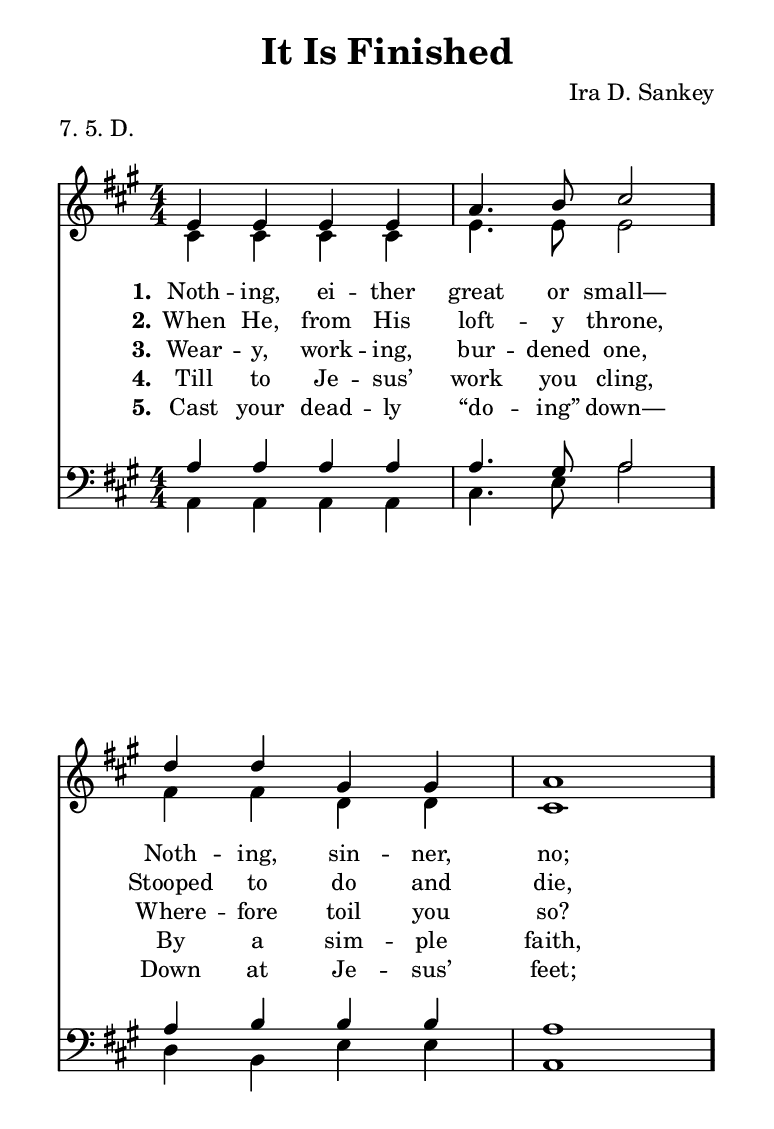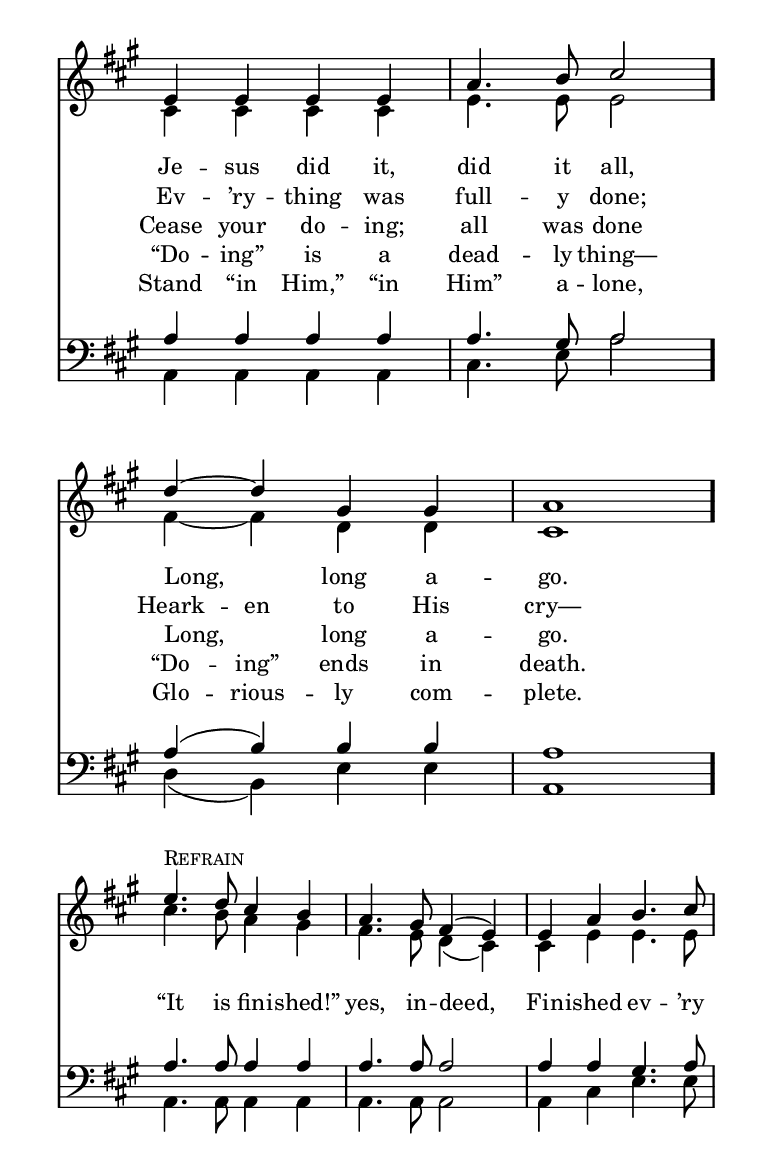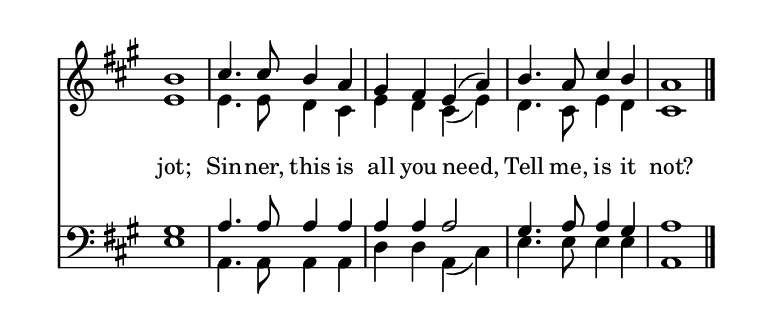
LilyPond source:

\include "common/global.ily"
\paper {
  \include "common/paper.ily"
  %ragged-bottom = ##t
  %ragged-last-bottom = ##t
  %systems-per-page = ##f
  %page-count = ##f
}

\header{
  hymnnumber = "19"
  title = "It Is Finished"
  tunename = ""
  meter = "7. 5. D."
  %poet = "James Proctor"
  composer = "Ira D. Sankey"
  %copyright = ""
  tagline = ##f
}

% for fermata in MIDI
ta = { \tempo 4=90 }
tb = { \tempo 4=45 }

patternAA = { c4 c4 c4 c4   | c4. c8 c2      } %

patternBA = { c4 c4 c4 c4   | c1             } %
patternBB = { c4( c4) c4 c4 | c1             } %
patternBC = { c4 ~ c4 c4 c4 | c1             } %

patternCA = { c4. c8 c4 c4  | c4. c8 c4( c4) } %
patternCB = { c4. c8 c4 c4  | c4. c8 c2      } %
patternCC = { c4. c8 c4 c4  | c4 c4 c2      } %
patternCD = { c4. c8 c4 c4  | c4 c4 c4( c4) } %

patternDA = { c4 c4 c4. c8  | c1             } %
patternDB = { c4. c8 c4 c4  | c1             } %

global = {
  \include "common/overrides.ily"
  \override Staff.TimeSignature.style = #'numbered
  \time 4/4
  \override Score.MetronomeMark.transparent = ##t % hide all fermata changes too
  \ta
  \key a \major
  %\partial 4
  \autoBeamOff
}

notesSoprano = {
\global
\relative c' {

  \changePitch \patternAA { e e e e      | a b cis     }
  \changePitch \patternBA { d d gis, gis | a           }
  \changePitch \patternAA { e e e e      | a b cis     }
  \changePitch \patternBC { d d gis, gis | a           }

  << s^\markup { \small \caps "Refrain"  }
  \changePitch \patternCA { e' d cis b   | a gis fis e } >>
  \changePitch \patternDA { e a b cis    | b           }
  \changePitch \patternCD { cis cis b a  | gis fis e a }
  \changePitch \patternDB { b a cis b    | a           }

  \bar "|."

}
}

notesAlto = {
\global
\relative e' {

  \changePitch \patternAA { cis cis cis cis | e e e       }
  \changePitch \patternBA { fis fis d d     | cis         }
  \changePitch \patternAA { cis cis cis cis | e e e       }
  \changePitch \patternBC { fis fis d d     | cis         }

  \changePitch \patternCA { cis' b a gis    | fis e d cis }
  \changePitch \patternDA { cis e e e       | e           }
  \changePitch \patternCD { e e d cis       | e d cis e   }
  \changePitch \patternDB { d cis e d       | cis         }

}
}

notesTenor = {
\global
\relative a {

  \changePitch \patternAA { a a a a     | a gis a }
  \changePitch \patternBA { a b b b     | a       }
  \changePitch \patternAA { a a a a     | a gis a }
  \changePitch \patternBB { a b b b     | a       }

  \changePitch \patternCB { a a a a     | a a a   }
  \changePitch \patternDA { a a gis a   | gis     }
  \changePitch \patternCC { a a a a     | a a a   }
  \changePitch \patternDB { gis a a gis | a       }

}
}

notesBass = {
\global
\relative f, {

  \changePitch \patternAA { a a a a   | cis e a   }
  \changePitch \patternBA { d, b e e  | a,        }
  \changePitch \patternAA { a a a a   | cis e a   }
  \changePitch \patternBB { d, b e e  | a,        }

  \changePitch \patternCB { a a a a   | a a a     }
  \changePitch \patternDA { a cis e e | e         }
  \changePitch \patternCD { a, a a a  | d d a cis }
  \changePitch \patternDB { e e e e   | a,        }

}
}

Refrain = \lyricmode {

“It is fin -- ished!” yes, in -- deed,
Fin -- ished ev -- ’ry jot;
Sin -- ner, this is all you need,
Tell me, is it not?

}

wordsA = \lyricmode {
\set stanza = "1."

Noth -- ing, ei -- ther great or small— \bar "."
Noth -- ing, sin -- ner, no; \bar "." \break
Je -- sus did it, did it all, \bar "."
Long, long a -- go. \bar "." \break

}

wordsB = \lyricmode {
\set stanza = "2."

When He, from His loft -- y throne,
Stooped to do and die,
Ev -- ’ry -- thing was full -- y done;
% XXX this doesn't look quite right
{ \mon } Heark -- en { \moff } to His cry—

\Refrain

}

wordsC = \lyricmode {
\set stanza = "3."

Wear -- y, work -- ing, bur -- dened one,
Where -- fore toil you so?
Cease your do -- ing; all was done
Long, long a -- go.

}

wordsD = \lyricmode {
\set stanza = "4."

Till to Je -- sus’ work you cling,
By a sim -- ple faith,
“Do -- ing” is a dead -- ly thing—
{ \mon } “Do -- ing” { \moff } ends in death.

}

wordsE = \lyricmode {
\set stanza = "5."

Cast your dead -- ly “do -- ing” down—
Down at Je -- sus’ feet;
Stand “in Him,” “in Him” a -- lone,
{ \mon } Glo -- rious -- ly { \moff } com -- plete.

}

\score {
  \context ChoirStaff <<
    \context Staff = upper <<
      \set ChoirStaff.systemStartDelimiter = #'SystemStartBar
      \context Voice  = sopranos { \voiceOne << \notesSoprano >> }
      \context Voice  = altos { \voiceTwo << \notesAlto >> }
    >>

		\new Lyrics = one
		\new Lyrics = two
		\new Lyrics = three
		\new Lyrics = four
		\new Lyrics = five

    \new Staff = men <<
      \clef bass
      \context Voice  = tenors { \voiceOne << \notesTenor >> }
      \context Voice  = basses { \voiceTwo << \notesBass >> }
    >>

		\context Lyrics = one   \lyricsto sopranos \wordsA
		\context Lyrics = two   \lyricsto sopranos \wordsB
		\context Lyrics = three \lyricsto sopranos \wordsC
		\context Lyrics = four  \lyricsto sopranos \wordsD
		\context Lyrics = five  \lyricsto sopranos \wordsE
  >>
  \layout {
    \include "common/layout.ily"
  }
  \midi{
    \include "common/midi.ily"
  }
}

\version "2.19.49"  % necessary for upgrading to future LilyPond versions.

% vi:set et ts=2 sw=2 ai nocindent syntax=lilypond:
